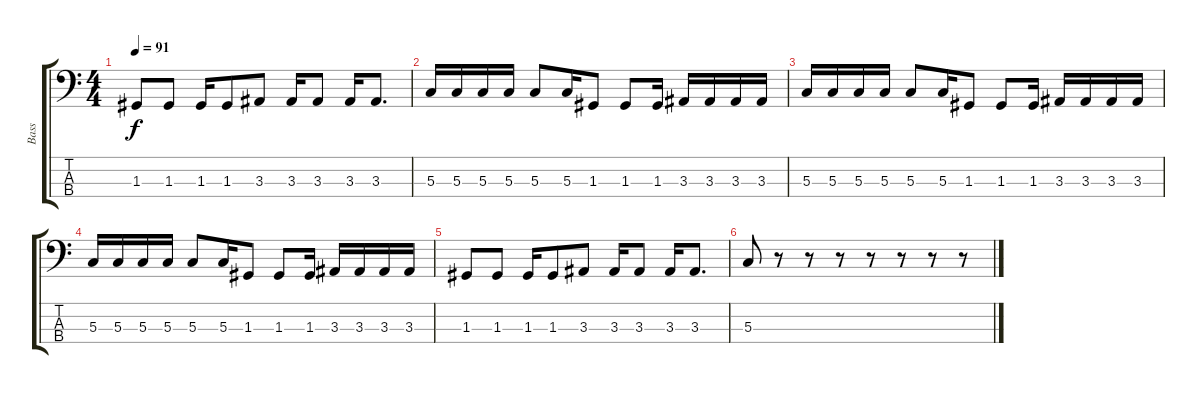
\track ("Bass" "Bass") {instrument electricbasspick}
\staff {score tabs}
\tuning (F2 C2 G1 C1) {hide}
\ts (4 4)
\tempo 91
\clef f4
\ks c
1.3.8{dy f} 1.3.8 1.3.16 1.3.8 3.3.8 3.3.16 3.3.8 3.3.16 3.3.8{d} |
5.3.16 5.3.16 5.3.16 5.3.16 5.3.8 5.3.16 1.3.8 1.3.8 1.3.16 3.3.16 3.3.16 3.3.16 3.3.16 |
5.3.16 5.3.16 5.3.16 5.3.16 5.3.8 5.3.16 1.3.8 1.3.8 1.3.16 3.3.16 3.3.16 3.3.16 3.3.16 |
5.3.16 5.3.16 5.3.16 5.3.16 5.3.8 5.3.16 1.3.8 1.3.8 1.3.16 3.3.16 3.3.16 3.3.16 3.3.16 |
1.3.8 1.3.8 1.3.16 1.3.8 3.3.8 3.3.16 3.3.8 3.3.16 3.3.8{d} |
5.3.8 r.8 r.8 r.8 r.8 r.8 r.8 r.8
